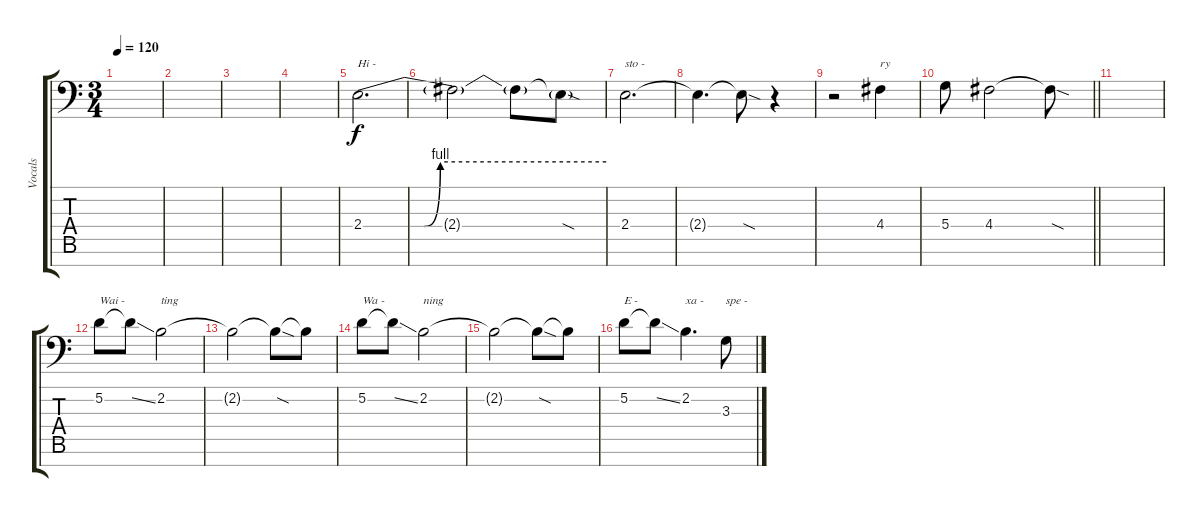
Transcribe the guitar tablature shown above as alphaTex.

\track ("Vocals" "Vocals") {instrument bassoon}
\staff {score tabs}
\tuning (D4 A3 E3 D3 A2 E2 A1) {hide}
\ts (3 4)
\tempo 120
\clef f4
\ks c
|
|
|
|
2.4{be (custom 0 0 15 0 19 4 60 4)}.2{d txt "Hi - "} |
2.4{t}.2 2.4{t}.8 2.4{sod t}.8 |
2.4.2{d txt "sto - "} |
2.4{t}.4{d} 2.4{sod t}.8 r.4 |
r.2 4.4.4{txt "ry "} |
\barLineRight lightlight
5.4.8 4.4.2 4.4{sod t}.8 |
\section ("" "")
|
5.2.8{txt "Wai - "} 5.2{ss t}.8 2.2.2{txt "ting"} |
2.2{t}.2 2.2{sod t}.8 2.2{t}.8 |
5.2.8{txt "Wa - "} 5.2{ss t}.8 2.2.2{txt "ning"} |
2.2{t}.2 2.2{sod t}.8 2.2{t}.8 |
5.2.8{txt "E - "} 5.2{ss t}.8 2.2.4{d txt "xa - "} 3.3.8{txt "spe - "}
